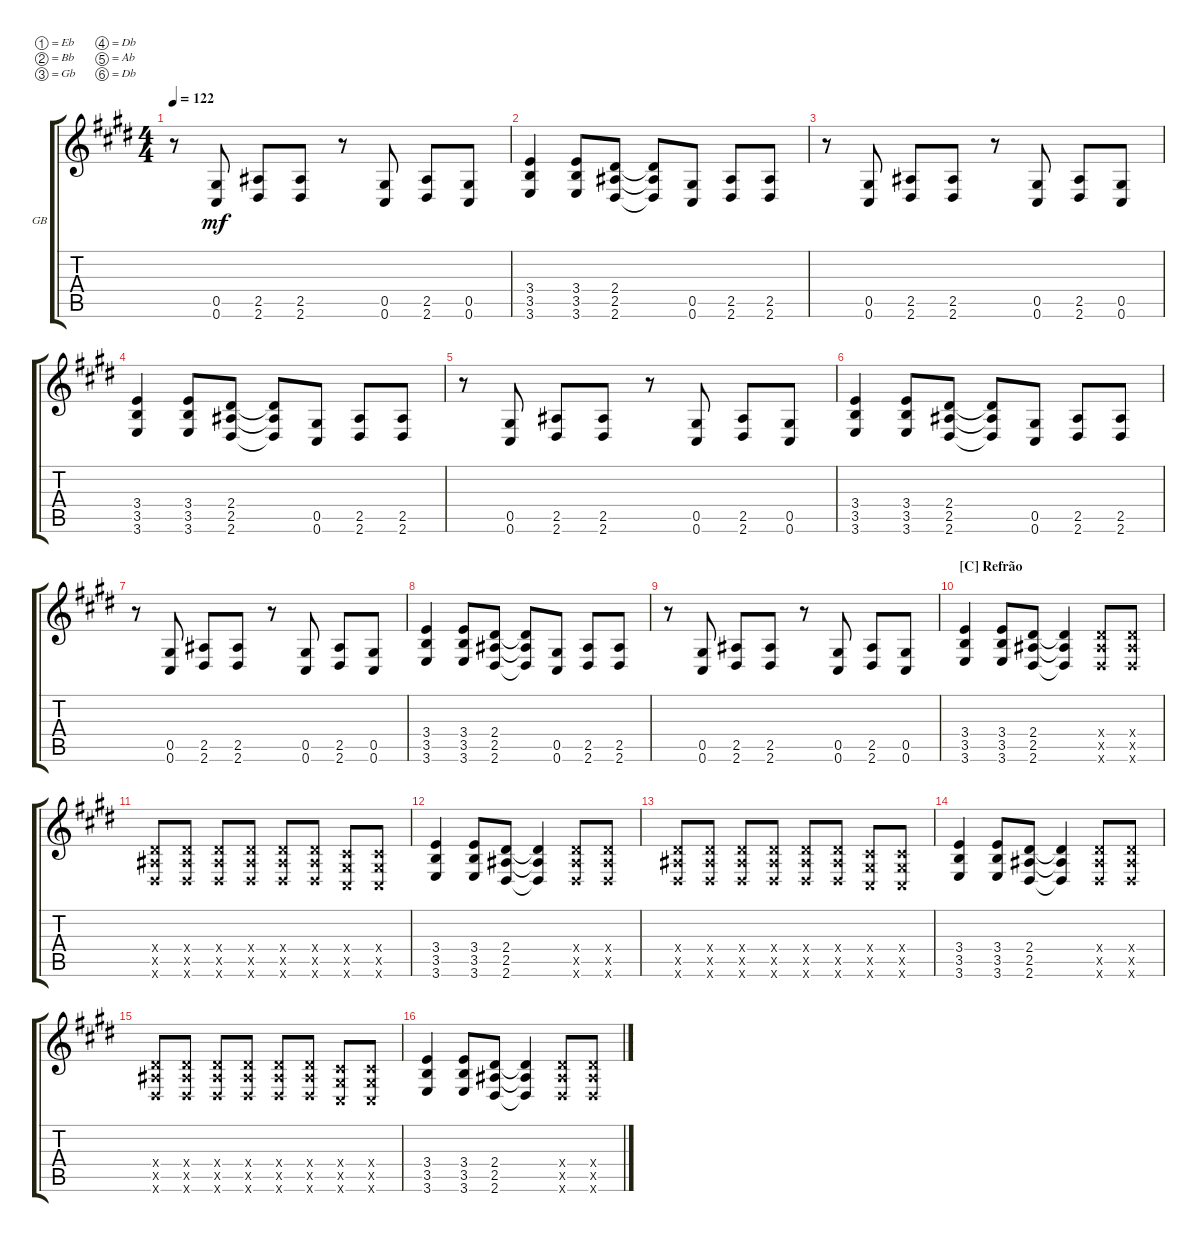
\defaultSystemsLayout 4
\bracketExtendMode groupsimilarinstruments
\firstSystemTrackNameOrientation horizontal
\otherSystemsTrackNameOrientation horizontal
\track ("Guitarra Base" "GB") {multiBarRest instrument overdrivenguitar}
\staff {score tabs}
\tuning (Eb4 Bb3 Gb3 Db3 Ab2 Db2)
\ts (4 4)
\tempo 122
\clef g2
\ks e
r.8{dy mf} (0.6 0.5).8 (2.5 2.6).8 (2.5 2.6).8 r.8 (0.6 0.5).8 (2.5 2.6).8 (0.5 0.6).8 |
(3.6 3.5 3.4).4 (3.4 3.5 3.6).8 (2.6 2.5 2.4).8 (2.4{t} 2.5{t} 2.6{t}).8 (0.6 0.5).8 (2.5 2.6).8 (2.5 2.6).8 |
r.8 (0.6 0.5).8 (2.5 2.6).8 (2.5 2.6).8 r.8 (0.6 0.5).8 (2.5 2.6).8 (0.5 0.6).8 |
(3.6 3.5 3.4).4 (3.4 3.5 3.6).8 (2.6 2.5 2.4).8 (2.4{t} 2.5{t} 2.6{t}).8 (0.6 0.5).8 (2.5 2.6).8 (2.5 2.6).8 |
r.8 (0.6 0.5).8 (2.5 2.6).8 (2.5 2.6).8 r.8 (0.6 0.5).8 (2.5 2.6).8 (0.5 0.6).8 |
(3.6 3.5 3.4).4 (3.4 3.5 3.6).8 (2.6 2.5 2.4).8 (2.4{t} 2.5{t} 2.6{t}).8 (0.6 0.5).8 (2.5 2.6).8 (2.5 2.6).8 |
r.8 (0.6 0.5).8 (2.5 2.6).8 (2.5 2.6).8 r.8 (0.6 0.5).8 (2.5 2.6).8 (0.5 0.6).8 |
(3.6 3.5 3.4).4 (3.4 3.5 3.6).8 (2.6 2.5 2.4).8 (2.4{t} 2.5{t} 2.6{t}).8 (0.6 0.5).8 (2.5 2.6).8 (2.5 2.6).8 |
r.8 (0.6 0.5).8 (2.5 2.6).8 (2.5 2.6).8 r.8 (0.6 0.5).8 (2.5 2.6).8 (0.5 0.6).8 |
\section ("C" "Refrão")
(3.6 3.5 3.4).4 (3.4 3.5 3.6).8 (2.6 2.5 2.4).8 (2.4{t} 2.5{t} 2.6{t}).4 (2.6{x} 2.5{x} 2.4{x}).8 (2.4{x} 2.5{x} 2.6{x}).8 |
(2.6{x} 2.5{x} 2.4{x}).8 (2.4{x} 2.5{x} 2.6{x}).8 (2.6{x} 2.5{x} 2.4{x}).8 (2.4{x} 2.5{x} 2.6{x}).8 (2.6{x} 2.5{x} 2.4{x}).8 (2.4{x} 2.5{x} 2.6{x}).8 (0.6{x} 0.5{x} 0.4{x}).8 (0.4{x} 0.5{x} 0.6{x}).8 |
(3.6 3.5 3.4).4 (3.4 3.5 3.6).8 (2.6 2.5 2.4).8 (2.4{t} 2.5{t} 2.6{t}).4 (2.6{x} 2.5{x} 2.4{x}).8 (2.4{x} 2.5{x} 2.6{x}).8 |
(2.6{x} 2.5{x} 2.4{x}).8 (2.4{x} 2.5{x} 2.6{x}).8 (2.6{x} 2.5{x} 2.4{x}).8 (2.4{x} 2.5{x} 2.6{x}).8 (2.6{x} 2.5{x} 2.4{x}).8 (2.4{x} 2.5{x} 2.6{x}).8 (0.6{x} 0.5{x} 0.4{x}).8 (0.4{x} 0.5{x} 0.6{x}).8 |
(3.6 3.5 3.4).4 (3.4 3.5 3.6).8 (2.6 2.5 2.4).8 (2.4{t} 2.5{t} 2.6{t}).4 (2.6{x} 2.5{x} 2.4{x}).8 (2.4{x} 2.5{x} 2.6{x}).8 |
(2.6{x} 2.5{x} 2.4{x}).8 (2.4{x} 2.5{x} 2.6{x}).8 (2.6{x} 2.5{x} 2.4{x}).8 (2.4{x} 2.5{x} 2.6{x}).8 (2.6{x} 2.5{x} 2.4{x}).8 (2.4{x} 2.5{x} 2.6{x}).8 (0.6{x} 0.5{x} 0.4{x}).8 (0.4{x} 0.5{x} 0.6{x}).8 |
(3.6 3.5 3.4).4 (3.4 3.5 3.6).8 (2.6 2.5 2.4).8 (2.4{t} 2.5{t} 2.6{t}).4 (2.6{x} 2.5{x} 2.4{x}).8 (2.4{x} 2.5{x} 2.6{x}).8
